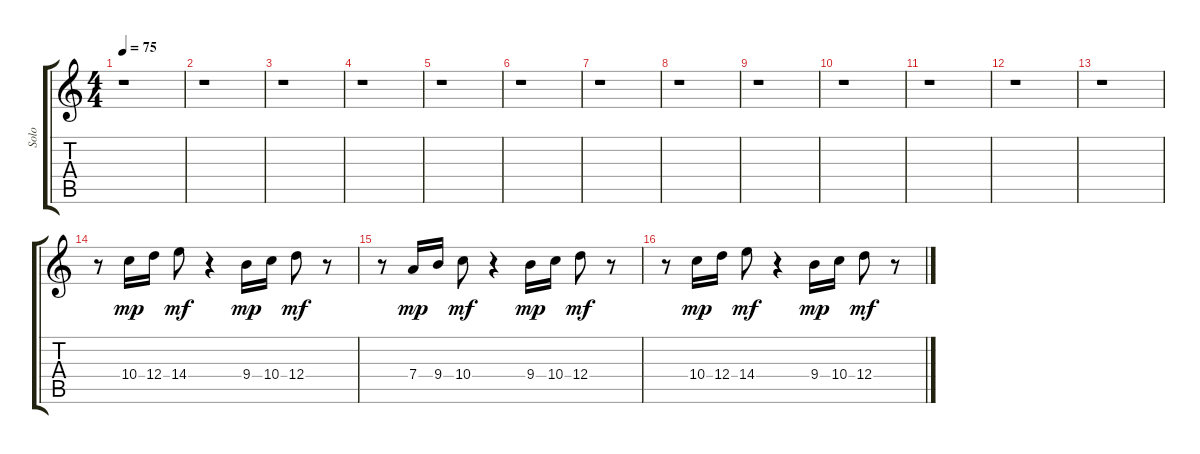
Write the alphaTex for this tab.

\track ("Solo" "Solo") {instrument overdrivenguitar}
\staff {score tabs}
\tuning (E4 B3 G3 D3 A2 E2) {hide}
\ts (4 4)
\tempo 75
\clef g2
\ks c
r.1{dy mp} |
r.1 |
r.1 |
r.1 |
r.1 |
r.1 |
r.1 |
r.1 |
r.1 |
r.1 |
r.1 |
r.1 |
r.1 |
r.8 10.4.16 12.4.16 14.4.8{dy mf} r.4 9.4.16{dy mp} 10.4.16 12.4.8{dy mf} r.8 |
r.8 7.4.16{dy mp} 9.4.16 10.4.8{dy mf} r.4 9.4.16{dy mp} 10.4.16 12.4.8{dy mf} r.8 |
r.8 10.4.16{dy mp} 12.4.16 14.4.8{dy mf} r.4 9.4.16{dy mp} 10.4.16 12.4.8{dy mf} r.8
